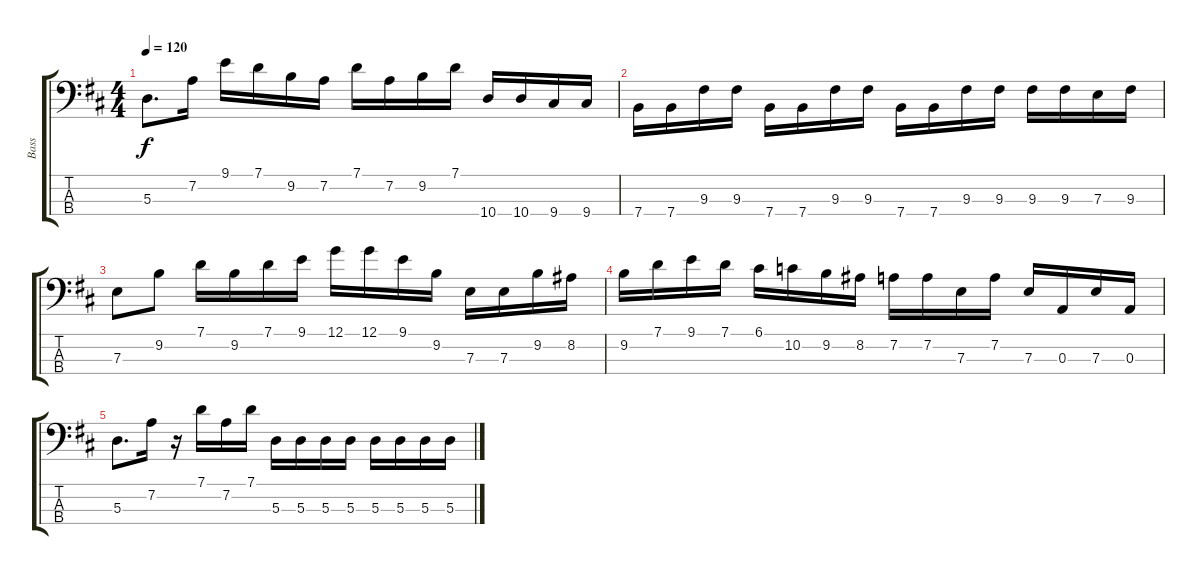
\track ("Bass" "Bass") {instrument electricbasspick}
\staff {score tabs}
\tuning (G2 D2 A1 E1) {hide}
\ts (4 4)
\tempo 120
\clef f4
\ks d
5.3.8{d dy f} 7.2.16 9.1.16 7.1.16 9.2.16 7.2.16 7.1.16 7.2.16 9.2.16 7.1.16 10.4.16 10.4.16 9.4.16 9.4.16 |
7.4.16 7.4.16 9.3.16 9.3.16 7.4.16 7.4.16 9.3.16 9.3.16 7.4.16 7.4.16 9.3.16 9.3.16 9.3.16 9.3.16 7.3.16 9.3.16 |
7.3.8 9.2.8 7.1.16 9.2.16 7.1.16 9.1.16 12.1.16 12.1.16 9.1.16 9.2.16 7.3.16 7.3.16 9.2.16 8.2.16 |
9.2.16 7.1.16 9.1.16 7.1.16 6.1.16 10.2.16 9.2.16 8.2.16 7.2.16 7.2.16 7.3.16 7.2.16 7.3.16 0.3.16 7.3.16 0.3.16 |
5.3.8{d} 7.2.16 r.16 7.1.16 7.2.16 7.1.16 5.3.16 5.3.16 5.3.16 5.3.16 5.3.16 5.3.16 5.3.16 5.3.16
